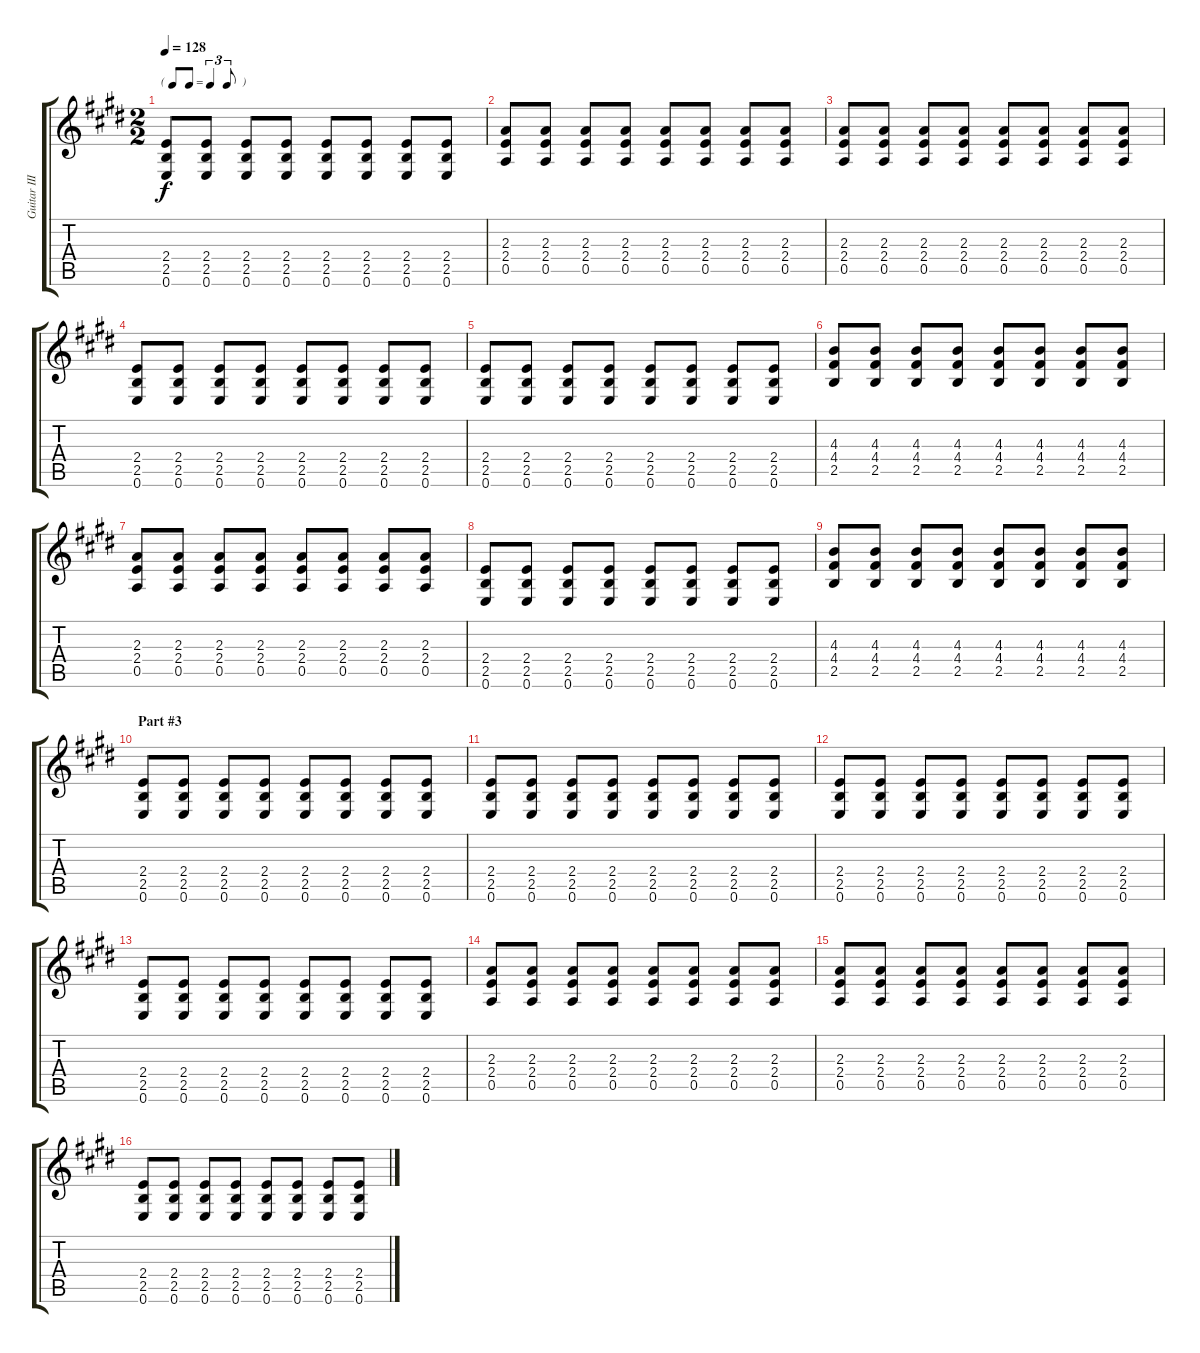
\track ("Guitar III" "Guitar III") {instrument electricguitarjazz}
\staff {score tabs}
\tuning (E4 B3 G3 D3 A2 E2) {hide}
\ts (2 2)
\tf triplet8th
\tempo 128
\clef g2
\ks e
(2.4 2.5 0.6).8{dy f} (2.4 2.5 0.6).8 (2.4 2.5 0.6).8 (2.4 2.5 0.6).8 (2.4 2.5 0.6).8 (2.4 2.5 0.6).8 (2.4 2.5 0.6).8 (2.4 2.5 0.6).8 |
(2.3 2.4 0.5).8 (2.3 2.4 0.5).8 (2.3 2.4 0.5).8 (2.3 2.4 0.5).8 (2.3 2.4 0.5).8 (2.3 2.4 0.5).8 (2.3 2.4 0.5).8 (2.3 2.4 0.5).8 |
(2.3 2.4 0.5).8 (2.3 2.4 0.5).8 (2.3 2.4 0.5).8 (2.3 2.4 0.5).8 (2.3 2.4 0.5).8 (2.3 2.4 0.5).8 (2.3 2.4 0.5).8 (2.3 2.4 0.5).8 |
(2.4 2.5 0.6).8 (2.4 2.5 0.6).8 (2.4 2.5 0.6).8 (2.4 2.5 0.6).8 (2.4 2.5 0.6).8 (2.4 2.5 0.6).8 (2.4 2.5 0.6).8 (2.4 2.5 0.6).8 |
(2.4 2.5 0.6).8 (2.4 2.5 0.6).8 (2.4 2.5 0.6).8 (2.4 2.5 0.6).8 (2.4 2.5 0.6).8 (2.4 2.5 0.6).8 (2.4 2.5 0.6).8 (2.4 2.5 0.6).8 |
(4.3 4.4 2.5).8 (4.3 4.4 2.5).8 (4.3 4.4 2.5).8 (4.3 4.4 2.5).8 (4.3 4.4 2.5).8 (4.3 4.4 2.5).8 (4.3 4.4 2.5).8 (4.3 4.4 2.5).8 |
(2.3 2.4 0.5).8 (2.3 2.4 0.5).8 (2.3 2.4 0.5).8 (2.3 2.4 0.5).8 (2.3 2.4 0.5).8 (2.3 2.4 0.5).8 (2.3 2.4 0.5).8 (2.3 2.4 0.5).8 |
(2.4 2.5 0.6).8 (2.4 2.5 0.6).8 (2.4 2.5 0.6).8 (2.4 2.5 0.6).8 (2.4 2.5 0.6).8 (2.4 2.5 0.6).8 (2.4 2.5 0.6).8 (2.4 2.5 0.6).8 |
(4.3 4.4 2.5).8 (4.3 4.4 2.5).8 (4.3 4.4 2.5).8 (4.3 4.4 2.5).8 (4.3 4.4 2.5).8 (4.3 4.4 2.5).8 (4.3 4.4 2.5).8 (4.3 4.4 2.5).8 |
\section ("" "Part #3")
(2.4 2.5 0.6).8 (2.4 2.5 0.6).8 (2.4 2.5 0.6).8 (2.4 2.5 0.6).8 (2.4 2.5 0.6).8 (2.4 2.5 0.6).8 (2.4 2.5 0.6).8 (2.4 2.5 0.6).8 |
(2.4 2.5 0.6).8 (2.4 2.5 0.6).8 (2.4 2.5 0.6).8 (2.4 2.5 0.6).8 (2.4 2.5 0.6).8 (2.4 2.5 0.6).8 (2.4 2.5 0.6).8 (2.4 2.5 0.6).8 |
(2.4 2.5 0.6).8 (2.4 2.5 0.6).8 (2.4 2.5 0.6).8 (2.4 2.5 0.6).8 (2.4 2.5 0.6).8 (2.4 2.5 0.6).8 (2.4 2.5 0.6).8 (2.4 2.5 0.6).8 |
(2.4 2.5 0.6).8 (2.4 2.5 0.6).8 (2.4 2.5 0.6).8 (2.4 2.5 0.6).8 (2.4 2.5 0.6).8 (2.4 2.5 0.6).8 (2.4 2.5 0.6).8 (2.4 2.5 0.6).8 |
(2.3 2.4 0.5).8 (2.3 2.4 0.5).8 (2.3 2.4 0.5).8 (2.3 2.4 0.5).8 (2.3 2.4 0.5).8 (2.3 2.4 0.5).8 (2.3 2.4 0.5).8 (2.3 2.4 0.5).8 |
(2.3 2.4 0.5).8 (2.3 2.4 0.5).8 (2.3 2.4 0.5).8 (2.3 2.4 0.5).8 (2.3 2.4 0.5).8 (2.3 2.4 0.5).8 (2.3 2.4 0.5).8 (2.3 2.4 0.5).8 |
(2.4 2.5 0.6).8 (2.4 2.5 0.6).8 (2.4 2.5 0.6).8 (2.4 2.5 0.6).8 (2.4 2.5 0.6).8 (2.4 2.5 0.6).8 (2.4 2.5 0.6).8 (2.4 2.5 0.6).8
